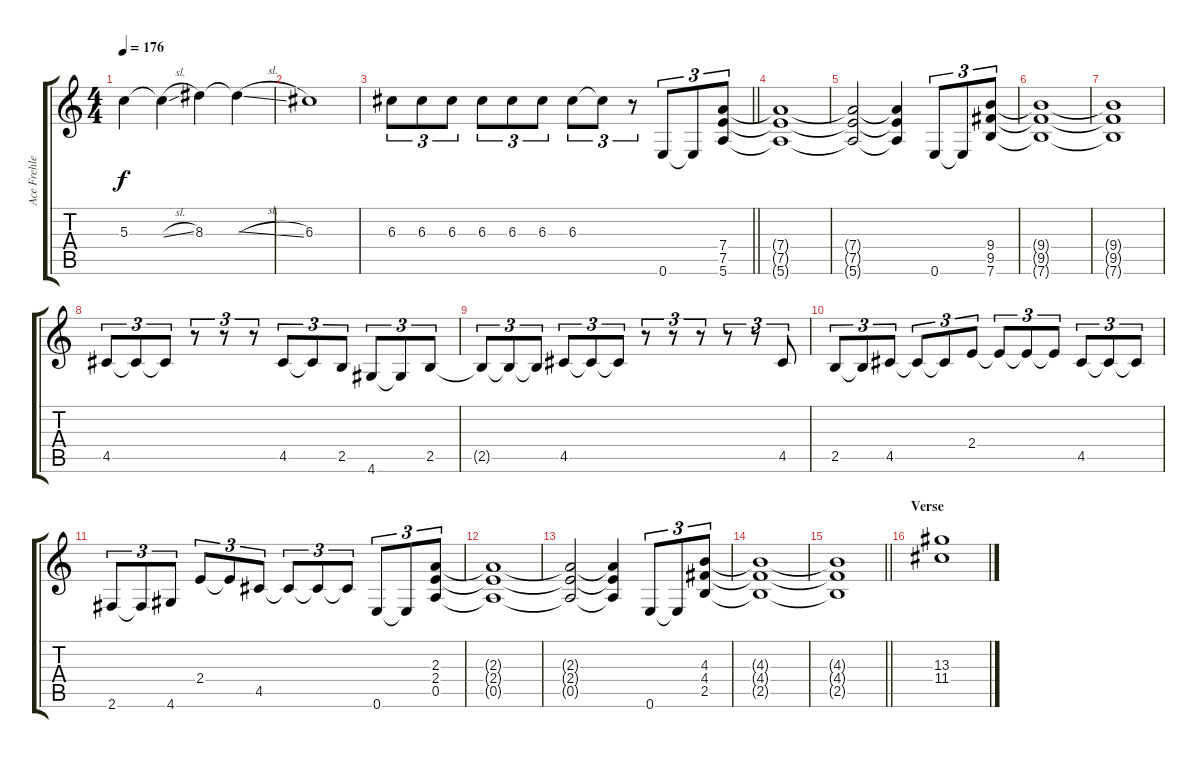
\track ("Ace Frehley" "Ace Frehle") {instrument overdrivenguitar}
\staff {score tabs}
\tuning (E4 B3 G3 D3 A2 E2) {hide}
\ts (4 4)
\tempo 176
\clef g2
\ks c
5.3.4{dy f} 5.3{sl t}.4 8.3.4 8.3{sl t}.4 |
6.3.1 |
\barLineRight lightlight
6.3.8{tu (3 2)} 6.3.8{tu (3 2)} 6.3.8{tu (3 2)} 6.3.8{tu (3 2)} 6.3.8{tu (3 2)} 6.3.8{tu (3 2)} 6.3.8{tu (3 2)} 6.3{t}.8{tu (3 2)} r.8{tu (3 2)} 0.6.8{tu (3 2)} 0.6{t}.8{tu (3 2)} (7.4 7.5 5.6).8{tu (3 2)} |
(7.4{t} 7.5{t} 5.6{t}).1 |
(7.4{t} 7.5{t} 5.6{t}).2 (7.4{t} 7.5{t} 5.6{t}).4 0.6.8{tu (3 2)} 0.6{t}.8{tu (3 2)} (9.4 9.5 7.6).8{tu (3 2)} |
(9.4{t} 9.5{t} 7.6{t}).1 |
(9.4{t} 9.5{t} 7.6{t}).1 |
4.5.8{tu (3 2)} 4.5{t}.8{tu (3 2)} 4.5{t}.8{tu (3 2)} r.8{tu (3 2)} r.8{tu (3 2)} r.8{tu (3 2)} 4.5.8{tu (3 2)} 4.5{t}.8{tu (3 2)} 2.5.8{tu (3 2)} 4.6.8{tu (3 2)} 4.6{t}.8{tu (3 2)} 2.5.8{tu (3 2)} |
2.5{t}.8{tu (3 2)} 2.5{t}.8{tu (3 2)} 2.5{t}.8{tu (3 2)} 4.5.8{tu (3 2)} 4.5{t}.8{tu (3 2)} 4.5{t}.8{tu (3 2)} r.8{tu (3 2)} r.8{tu (3 2)} r.8{tu (3 2)} r.8{tu (3 2)} r.8{tu (3 2)} 4.5.8{tu (3 2)} |
2.5.8{tu (3 2)} 2.5{t}.8{tu (3 2)} 4.5.8{tu (3 2)} 4.5{t}.8{tu (3 2)} 4.5{t}.8{tu (3 2)} 2.4.8{tu (3 2)} 2.4{t}.8{tu (3 2)} 2.4{t}.8{tu (3 2)} 2.4{t}.8{tu (3 2)} 4.5.8{tu (3 2)} 4.5{t}.8{tu (3 2)} 4.5{t}.8{tu (3 2)} |
2.6.8{tu (3 2)} 2.6{t}.8{tu (3 2)} 4.6.8{tu (3 2)} 2.4.8{tu (3 2)} 2.4{t}.8{tu (3 2)} 4.5.8{tu (3 2)} 4.5{t}.8{tu (3 2)} 4.5{t}.8{tu (3 2)} 4.5{t}.8{tu (3 2)} 0.6.8{tu (3 2)} 0.6{t}.8{tu (3 2)} (2.3 2.4 0.5).8{tu (3 2)} |
(2.3{t} 2.4{t} 0.5{t}).1 |
(2.3{t} 2.4{t} 0.5{t}).2 (2.3{t} 2.4{t} 0.5{t}).4 0.6.8{tu (3 2)} 0.6{t}.8{tu (3 2)} (4.3 4.4 2.5).8{tu (3 2)} |
(4.3{t} 4.4{t} 2.5{t}).1 |
\barLineRight lightlight
(4.3{t} 4.4{t} 2.5{t}).1 |
\section ("" "Verse")
(13.3 11.4).1
